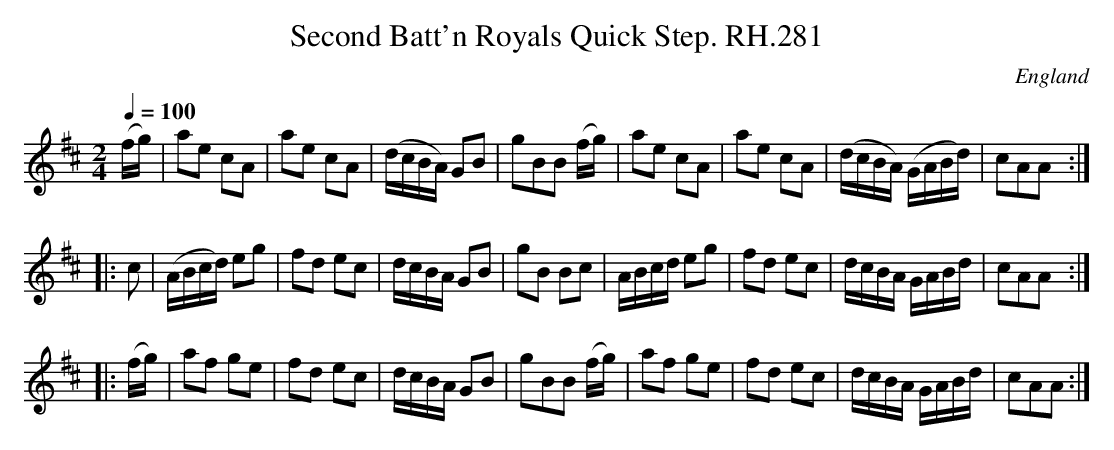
X:1
T:Second Batt'n Royals Quick Step. RH.281
L:1/16
M:2/4
O:England
Q:1/4=100
K:Amix
(fg)|a2e2 c2A2|a2e2 c2A2|(dcBA) G2B2|g2B2B2 (fg)|\
a2e2 c2A2|a2e2 c2A2|(dcBA) (GABd)|c2A2A2:|!
|:c2|(ABcd) e2g2|f2d2 e2c2|dcBA G2B2|g2B2 B2c2|\
ABcd e2g2|f2d2 e2c2|dcBA GABd|c2A2A2:|!
|:(fg)|a2f2 g2e2|f2d2 e2c2|dcBA G2B2|g2B2B2 (fg)|\
a2f2 g2e2|f2d2 e2c2|dcBA GABd|c2A2A2:|
